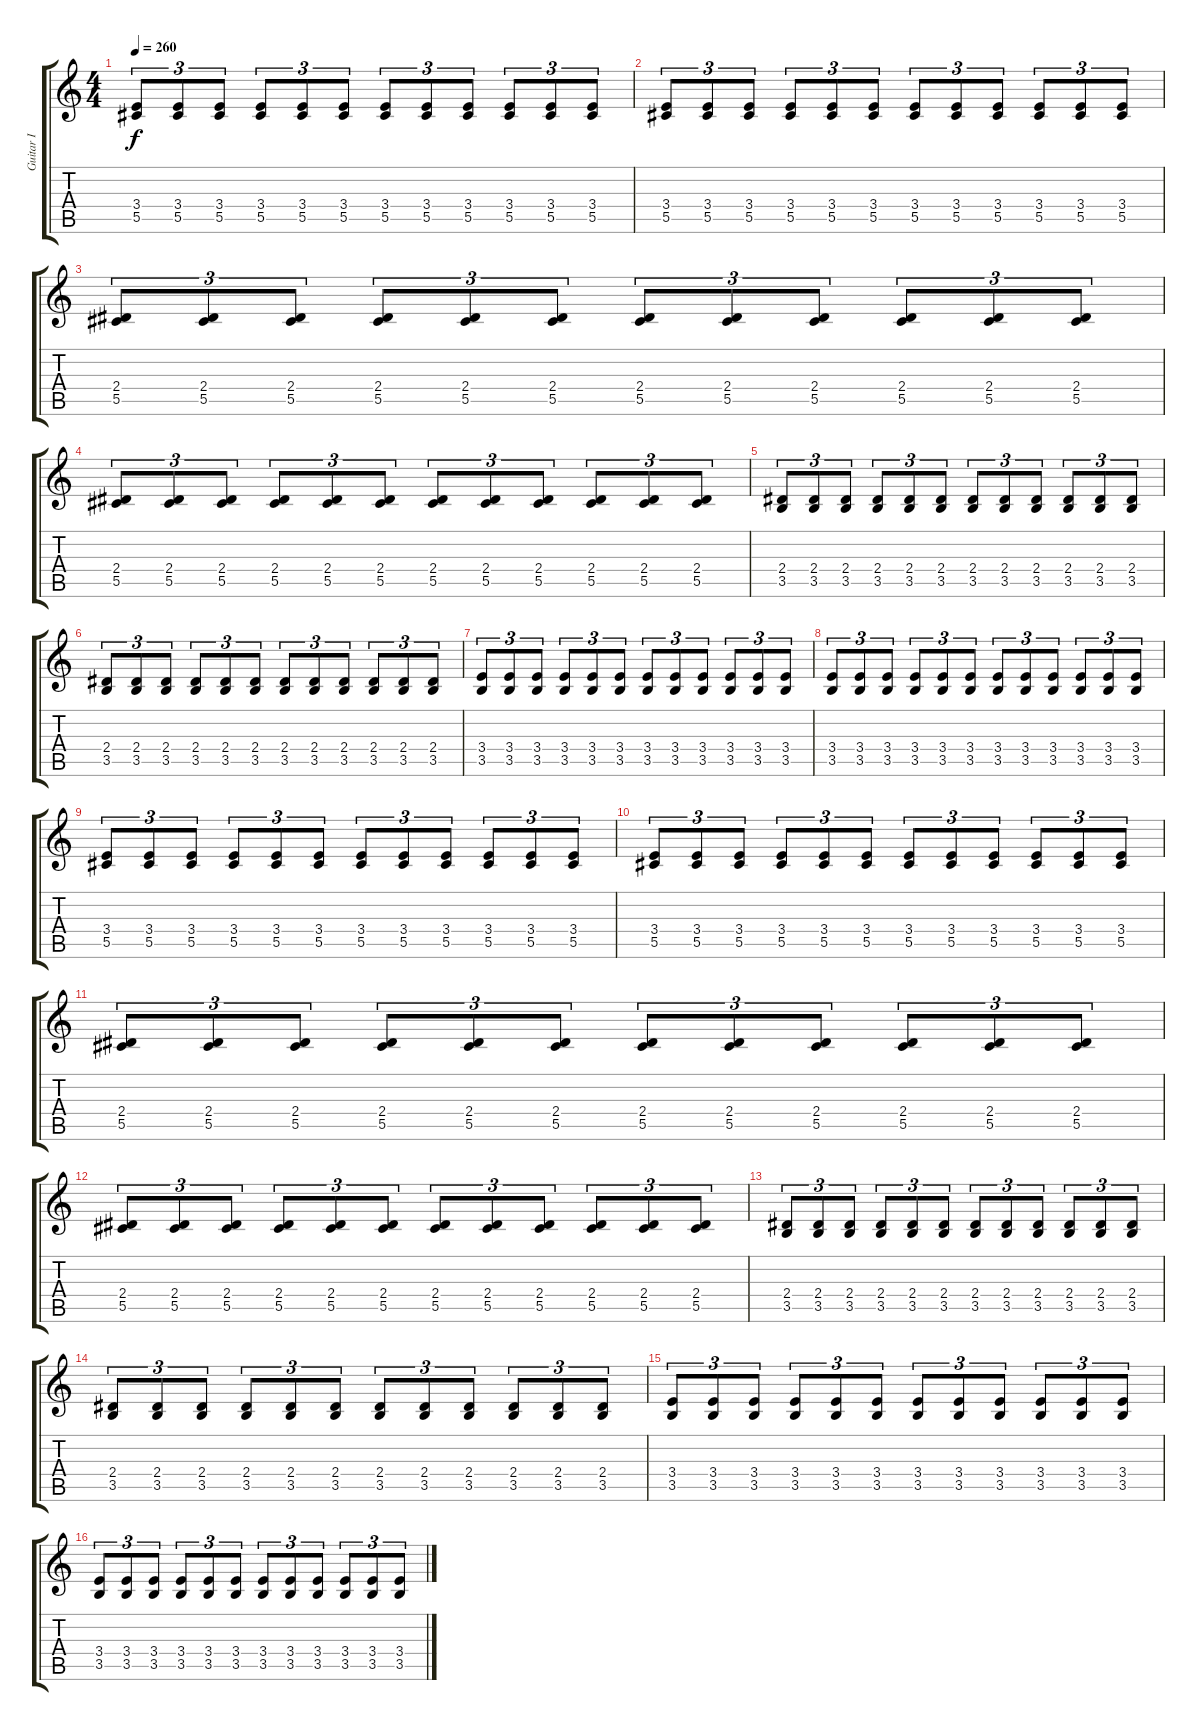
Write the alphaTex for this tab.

\track ("Guitar I" "Guitar I") {instrument distortionguitar}
\staff {score tabs}
\tuning (Eb4 Bb3 Gb3 Db3 Ab2 Eb2) {hide}
\ts (4 4)
\tempo 260
\clef g2
\ks c
(3.4 5.5).8{tu (3 2) dy f} (3.4 5.5).8{tu (3 2)} (3.4 5.5).8{tu (3 2)} (3.4 5.5).8{tu (3 2)} (3.4 5.5).8{tu (3 2)} (3.4 5.5).8{tu (3 2)} (3.4 5.5).8{tu (3 2)} (3.4 5.5).8{tu (3 2)} (3.4 5.5).8{tu (3 2)} (3.4 5.5).8{tu (3 2)} (3.4 5.5).8{tu (3 2)} (3.4 5.5).8{tu (3 2)} |
(3.4 5.5).8{tu (3 2)} (3.4 5.5).8{tu (3 2)} (3.4 5.5).8{tu (3 2)} (3.4 5.5).8{tu (3 2)} (3.4 5.5).8{tu (3 2)} (3.4 5.5).8{tu (3 2)} (3.4 5.5).8{tu (3 2)} (3.4 5.5).8{tu (3 2)} (3.4 5.5).8{tu (3 2)} (3.4 5.5).8{tu (3 2)} (3.4 5.5).8{tu (3 2)} (3.4 5.5).8{tu (3 2)} |
(2.4 5.5).8{tu (3 2)} (2.4 5.5).8{tu (3 2)} (2.4 5.5).8{tu (3 2)} (2.4 5.5).8{tu (3 2)} (2.4 5.5).8{tu (3 2)} (2.4 5.5).8{tu (3 2)} (2.4 5.5).8{tu (3 2)} (2.4 5.5).8{tu (3 2)} (2.4 5.5).8{tu (3 2)} (2.4 5.5).8{tu (3 2)} (2.4 5.5).8{tu (3 2)} (2.4 5.5).8{tu (3 2)} |
(2.4 5.5).8{tu (3 2)} (2.4 5.5).8{tu (3 2)} (2.4 5.5).8{tu (3 2)} (2.4 5.5).8{tu (3 2)} (2.4 5.5).8{tu (3 2)} (2.4 5.5).8{tu (3 2)} (2.4 5.5).8{tu (3 2)} (2.4 5.5).8{tu (3 2)} (2.4 5.5).8{tu (3 2)} (2.4 5.5).8{tu (3 2)} (2.4 5.5).8{tu (3 2)} (2.4 5.5).8{tu (3 2)} |
(2.4 3.5).8{tu (3 2)} (2.4 3.5).8{tu (3 2)} (2.4 3.5).8{tu (3 2)} (2.4 3.5).8{tu (3 2)} (2.4 3.5).8{tu (3 2)} (2.4 3.5).8{tu (3 2)} (2.4 3.5).8{tu (3 2)} (2.4 3.5).8{tu (3 2)} (2.4 3.5).8{tu (3 2)} (2.4 3.5).8{tu (3 2)} (2.4 3.5).8{tu (3 2)} (2.4 3.5).8{tu (3 2)} |
(2.4 3.5).8{tu (3 2)} (2.4 3.5).8{tu (3 2)} (2.4 3.5).8{tu (3 2)} (2.4 3.5).8{tu (3 2)} (2.4 3.5).8{tu (3 2)} (2.4 3.5).8{tu (3 2)} (2.4 3.5).8{tu (3 2)} (2.4 3.5).8{tu (3 2)} (2.4 3.5).8{tu (3 2)} (2.4 3.5).8{tu (3 2)} (2.4 3.5).8{tu (3 2)} (2.4 3.5).8{tu (3 2)} |
(3.4 3.5).8{tu (3 2)} (3.4 3.5).8{tu (3 2)} (3.4 3.5).8{tu (3 2)} (3.4 3.5).8{tu (3 2)} (3.4 3.5).8{tu (3 2)} (3.4 3.5).8{tu (3 2)} (3.4 3.5).8{tu (3 2)} (3.4 3.5).8{tu (3 2)} (3.4 3.5).8{tu (3 2)} (3.4 3.5).8{tu (3 2)} (3.4 3.5).8{tu (3 2)} (3.4 3.5).8{tu (3 2)} |
(3.4 3.5).8{tu (3 2)} (3.4 3.5).8{tu (3 2)} (3.4 3.5).8{tu (3 2)} (3.4 3.5).8{tu (3 2)} (3.4 3.5).8{tu (3 2)} (3.4 3.5).8{tu (3 2)} (3.4 3.5).8{tu (3 2)} (3.4 3.5).8{tu (3 2)} (3.4 3.5).8{tu (3 2)} (3.4 3.5).8{tu (3 2)} (3.4 3.5).8{tu (3 2)} (3.4 3.5).8{tu (3 2)} |
(3.4 5.5).8{tu (3 2)} (3.4 5.5).8{tu (3 2)} (3.4 5.5).8{tu (3 2)} (3.4 5.5).8{tu (3 2)} (3.4 5.5).8{tu (3 2)} (3.4 5.5).8{tu (3 2)} (3.4 5.5).8{tu (3 2)} (3.4 5.5).8{tu (3 2)} (3.4 5.5).8{tu (3 2)} (3.4 5.5).8{tu (3 2)} (3.4 5.5).8{tu (3 2)} (3.4 5.5).8{tu (3 2)} |
(3.4 5.5).8{tu (3 2)} (3.4 5.5).8{tu (3 2)} (3.4 5.5).8{tu (3 2)} (3.4 5.5).8{tu (3 2)} (3.4 5.5).8{tu (3 2)} (3.4 5.5).8{tu (3 2)} (3.4 5.5).8{tu (3 2)} (3.4 5.5).8{tu (3 2)} (3.4 5.5).8{tu (3 2)} (3.4 5.5).8{tu (3 2)} (3.4 5.5).8{tu (3 2)} (3.4 5.5).8{tu (3 2)} |
(2.4 5.5).8{tu (3 2)} (2.4 5.5).8{tu (3 2)} (2.4 5.5).8{tu (3 2)} (2.4 5.5).8{tu (3 2)} (2.4 5.5).8{tu (3 2)} (2.4 5.5).8{tu (3 2)} (2.4 5.5).8{tu (3 2)} (2.4 5.5).8{tu (3 2)} (2.4 5.5).8{tu (3 2)} (2.4 5.5).8{tu (3 2)} (2.4 5.5).8{tu (3 2)} (2.4 5.5).8{tu (3 2)} |
(2.4 5.5).8{tu (3 2)} (2.4 5.5).8{tu (3 2)} (2.4 5.5).8{tu (3 2)} (2.4 5.5).8{tu (3 2)} (2.4 5.5).8{tu (3 2)} (2.4 5.5).8{tu (3 2)} (2.4 5.5).8{tu (3 2)} (2.4 5.5).8{tu (3 2)} (2.4 5.5).8{tu (3 2)} (2.4 5.5).8{tu (3 2)} (2.4 5.5).8{tu (3 2)} (2.4 5.5).8{tu (3 2)} |
(2.4 3.5).8{tu (3 2)} (2.4 3.5).8{tu (3 2)} (2.4 3.5).8{tu (3 2)} (2.4 3.5).8{tu (3 2)} (2.4 3.5).8{tu (3 2)} (2.4 3.5).8{tu (3 2)} (2.4 3.5).8{tu (3 2)} (2.4 3.5).8{tu (3 2)} (2.4 3.5).8{tu (3 2)} (2.4 3.5).8{tu (3 2)} (2.4 3.5).8{tu (3 2)} (2.4 3.5).8{tu (3 2)} |
(2.4 3.5).8{tu (3 2)} (2.4 3.5).8{tu (3 2)} (2.4 3.5).8{tu (3 2)} (2.4 3.5).8{tu (3 2)} (2.4 3.5).8{tu (3 2)} (2.4 3.5).8{tu (3 2)} (2.4 3.5).8{tu (3 2)} (2.4 3.5).8{tu (3 2)} (2.4 3.5).8{tu (3 2)} (2.4 3.5).8{tu (3 2)} (2.4 3.5).8{tu (3 2)} (2.4 3.5).8{tu (3 2)} |
(3.4 3.5).8{tu (3 2)} (3.4 3.5).8{tu (3 2)} (3.4 3.5).8{tu (3 2)} (3.4 3.5).8{tu (3 2)} (3.4 3.5).8{tu (3 2)} (3.4 3.5).8{tu (3 2)} (3.4 3.5).8{tu (3 2)} (3.4 3.5).8{tu (3 2)} (3.4 3.5).8{tu (3 2)} (3.4 3.5).8{tu (3 2)} (3.4 3.5).8{tu (3 2)} (3.4 3.5).8{tu (3 2)} |
(3.4 3.5).8{tu (3 2)} (3.4 3.5).8{tu (3 2)} (3.4 3.5).8{tu (3 2)} (3.4 3.5).8{tu (3 2)} (3.4 3.5).8{tu (3 2)} (3.4 3.5).8{tu (3 2)} (3.4 3.5).8{tu (3 2)} (3.4 3.5).8{tu (3 2)} (3.4 3.5).8{tu (3 2)} (3.4 3.5).8{tu (3 2)} (3.4 3.5).8{tu (3 2)} (3.4 3.5).8{tu (3 2)}
